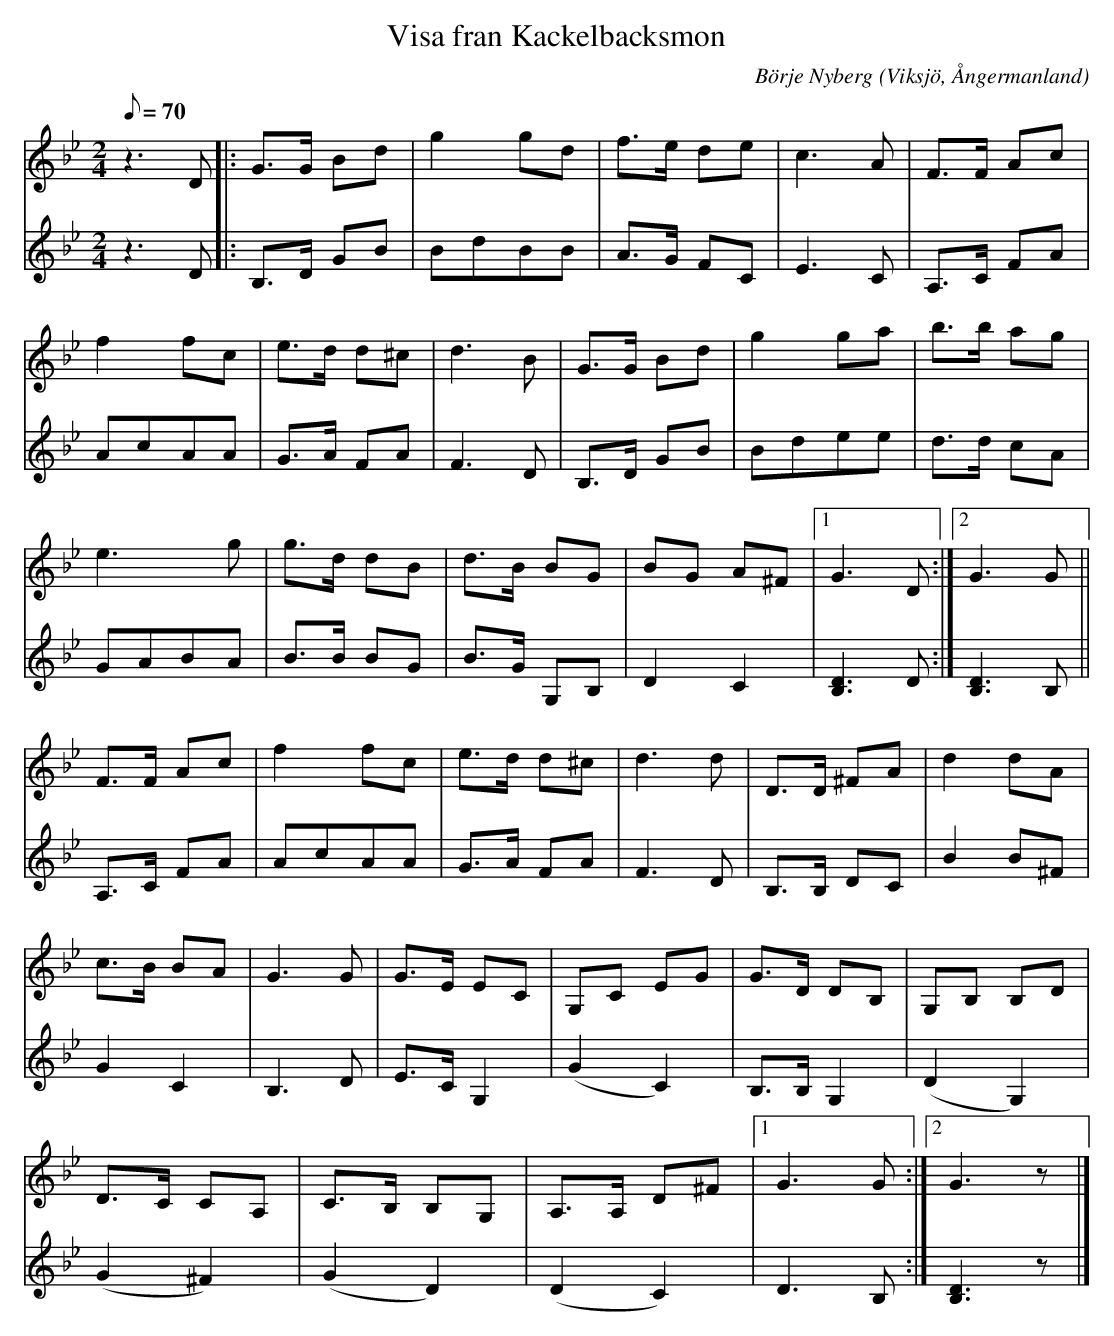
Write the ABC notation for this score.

X:1
T:Visa fran Kackelbacksmon
C:Börje Nyberg
O:Viksjö, Ångermanland
M:2/4
L:1/8
Q:70
K:Gm
V:1
z2> D2|: G>G Bd | g2 gd | f>e de | c2>A2 | F>F Ac |
f2 fc | e>d d^c | d2>B2 | G>G Bd |g2 ga | b>b ag |
e2> g2 | g>d dB |d>B BG |BG A^F |1 G2> D2 :|2 G2> G2 ||
 F>F Ac | f2 fc | e>d d^c | d2>d2 | D>D ^FA | d2 dA |
c>B BA |G2> G2 | G>E EC | G,C EG | G>D DB, | G,B, B,D |
D>C CA, | C>B, B,G, | A,>A, D^F |1 G2> G2 :|2 G2> z2 |]
V:2
z2> D2 |: B,>D GB | BdBB | A>G FC | E2>C2 | A,>C FA |
AcAA | G>A FA| F2> D2 | B,>D GB | Bdee | d>d cA |
GABA | B>B BG | B>G G,B, | D2C2 | [D2B,2]> D2 :| [D2B,2]> B,2 ||
 A,>C FA | AcAA | G>A FA | F2> D2 | B,>B, DC | B2 B^F |
G2 C2 | B,2> D2 | E>C G,2 | (G2 C2) | B,>B, G,2 | (D2 G,2) |
(G2 ^F2) | (G2 D2) | (D2 C2) | D2> B,2 :| [D2B,2]> z2 |]
